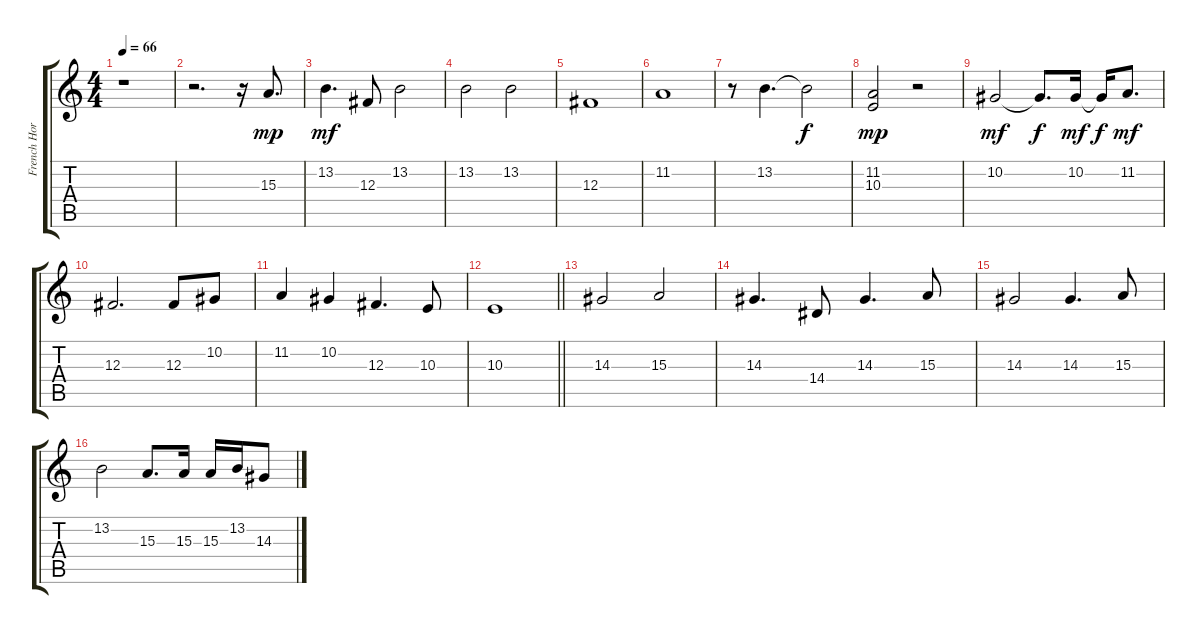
\track ("French Horn" "French Hor") {instrument frenchhorn}
\staff {score tabs}
\tuning (Eb4 Bb3 Gb3 Db3 Ab2 Eb2) {hide}
\ts (4 4)
\tempo 66
\clef g2
\ks c
r.1{dy mf} |
r.2{d} r.16 15.3.8{d dy mp} |
13.2.4{d dy mf} 12.3.8 13.2.2 |
13.2.2 13.2.2 |
12.3.1 |
11.2.1 |
r.8 13.2.4{d} 13.2{t}.2{dy f} |
(11.2 10.3).2{dy mp} r.2 |
10.2.2{dy mf} 10.2{t}.8{d dy f} 10.2.16{dy mf} 10.2{t}.16{dy f} 11.2.8{d dy mf} |
12.3.2{d} 12.3.8 10.2.8 |
11.2.4 10.2.4 12.3.4{d} 10.3.8 |
\barLineRight lightlight
10.3.1 |
\section ("" "")
14.3.2 15.3.2 |
14.3.4{d} 14.4.8 14.3.4{d} 15.3.8 |
14.3.2 14.3.4{d} 15.3.8 |
13.2.2 15.3.8{d} 15.3.16 15.3.16 13.2.16 14.3.8
